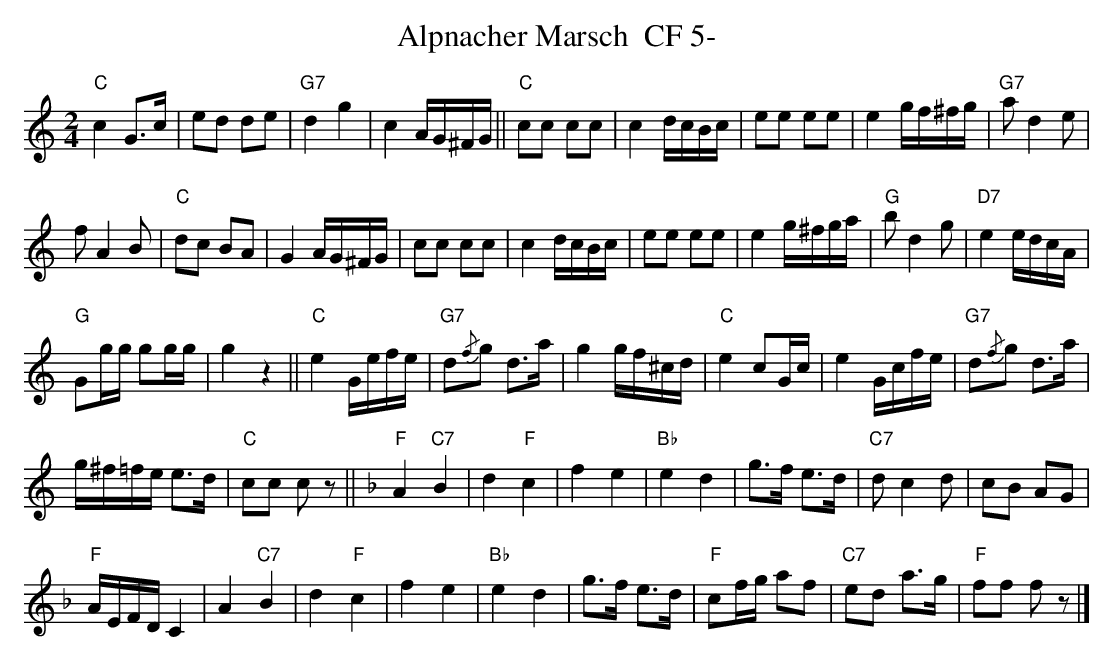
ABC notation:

X:1
T:Alpnacher Marsch  CF 5-
M:2/4
L:1/8
K:C %%MIDI gchordon
"C"c2G>c | ed de | "G7"d2g2 | c2 A/2G/2^F/2G/2 || "C"cc cc | c2 d/2c/2B/2c/2 | ee ee | e2 g/2f/2^f/2g/2 | "G7"ad2e |
fA2B | "C"dc BA | G2 A/2G/2^F/2G/2 | cc cc | c2 d/2c/2B/2c/2 | ee ee | e2 g/2^f/2g/2a/2 | "G"bd2g | "D7"e2 e/2d/2c/2A/2 |
"G"Gg/2g/2 gg/2g/2 | g2z2 || "C"e2 G/2e/2f/2e/2 | "G7"d{/f}g d>a | g2 g/2f/2^c/2d/2 | "C"e2 cG/2c/2 | e2 G/2c/2f/2e/2 | "G7"d{/f}g d>a |
g/2^f/2=f/2e/2 e>d | "C"cc cz || [K:F] "F"A2"C7"B2 | d2"F"c2 | f2e2 | "Bb"e2d2 | g>f e>d | "C7"dc2d | cB AG |
"F"A/2E/2F/2D/2 C2 | A2"C7"B2 | d2"F"c2 | f2e2 | "Bb"e2d2 | g>f e>d | "F"cf/2g/2 af | "C7"ed a>g | "F"ff fz |]
